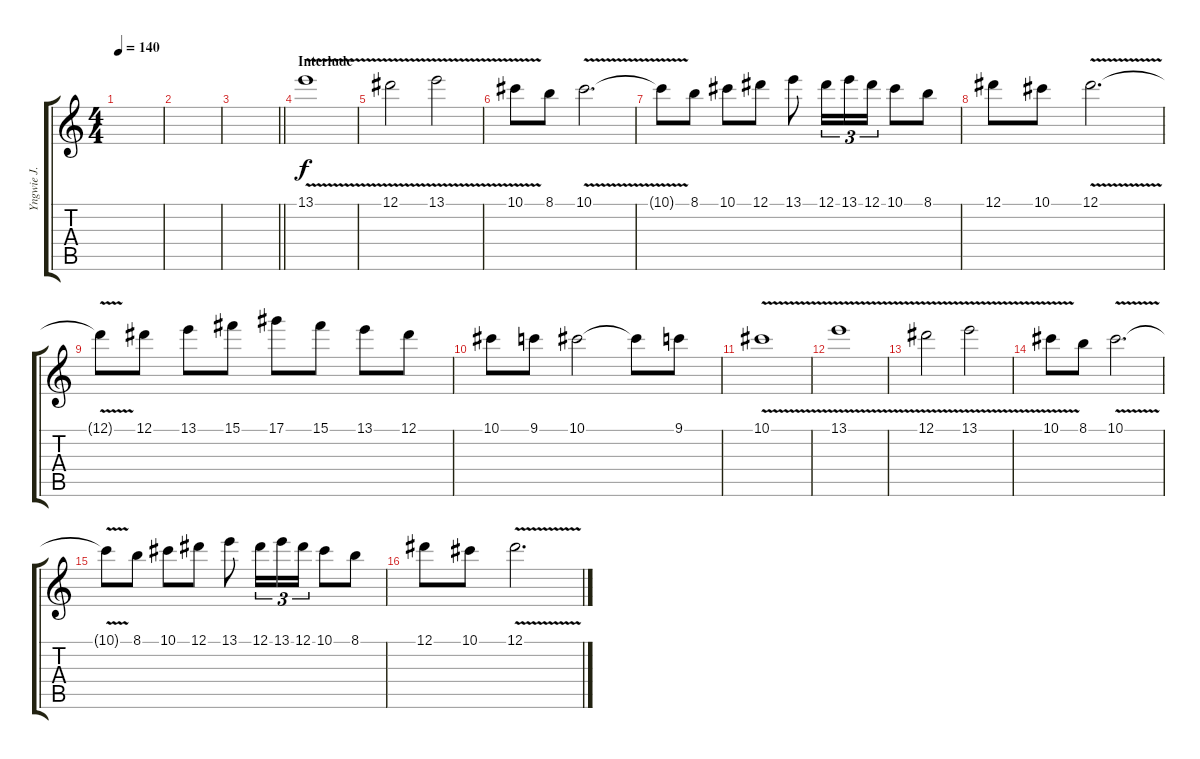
\track ("Yngwie J. Malmsteen" "Yngwie J. ") {instrument overdrivenguitar}
\staff {score tabs}
\tuning (Eb4 Bb3 Gb3 Db3 Ab2 Eb2) {hide}
\ts (4 4)
\tempo 140
\clef g2
\ks c
|
|
\barLineRight lightlight
|
\section ("" "Interlude")
13.1{v}.1 |
12.1{v}.2 13.1{v}.2 |
10.1{v}.8 8.1.8 10.1{v}.2{d} |
10.1{t}.8 8.1.8 10.1.8 12.1.8 13.1.8 12.1.16{tu (3 2)} 13.1.16{tu (3 2)} 12.1.16{tu (3 2)} 10.1.8 8.1.8 |
12.1.8 10.1.8 12.1{v}.2{d} |
12.1{t}.8 12.1.8 13.1.8 15.1.8 17.1.8 15.1.8 13.1.8 12.1.8 |
10.1.8 9.1.8 10.1.2 10.1{t}.8 9.1.8 |
10.1{v}.1 |
13.1{v}.1 |
12.1{v}.2 13.1{v}.2 |
10.1{v}.8 8.1.8 10.1{v}.2{d} |
10.1{t}.8 8.1.8 10.1.8 12.1.8 13.1.8 12.1.16{tu (3 2)} 13.1.16{tu (3 2)} 12.1.16{tu (3 2)} 10.1.8 8.1.8 |
12.1.8 10.1.8 12.1{v}.2{d}
